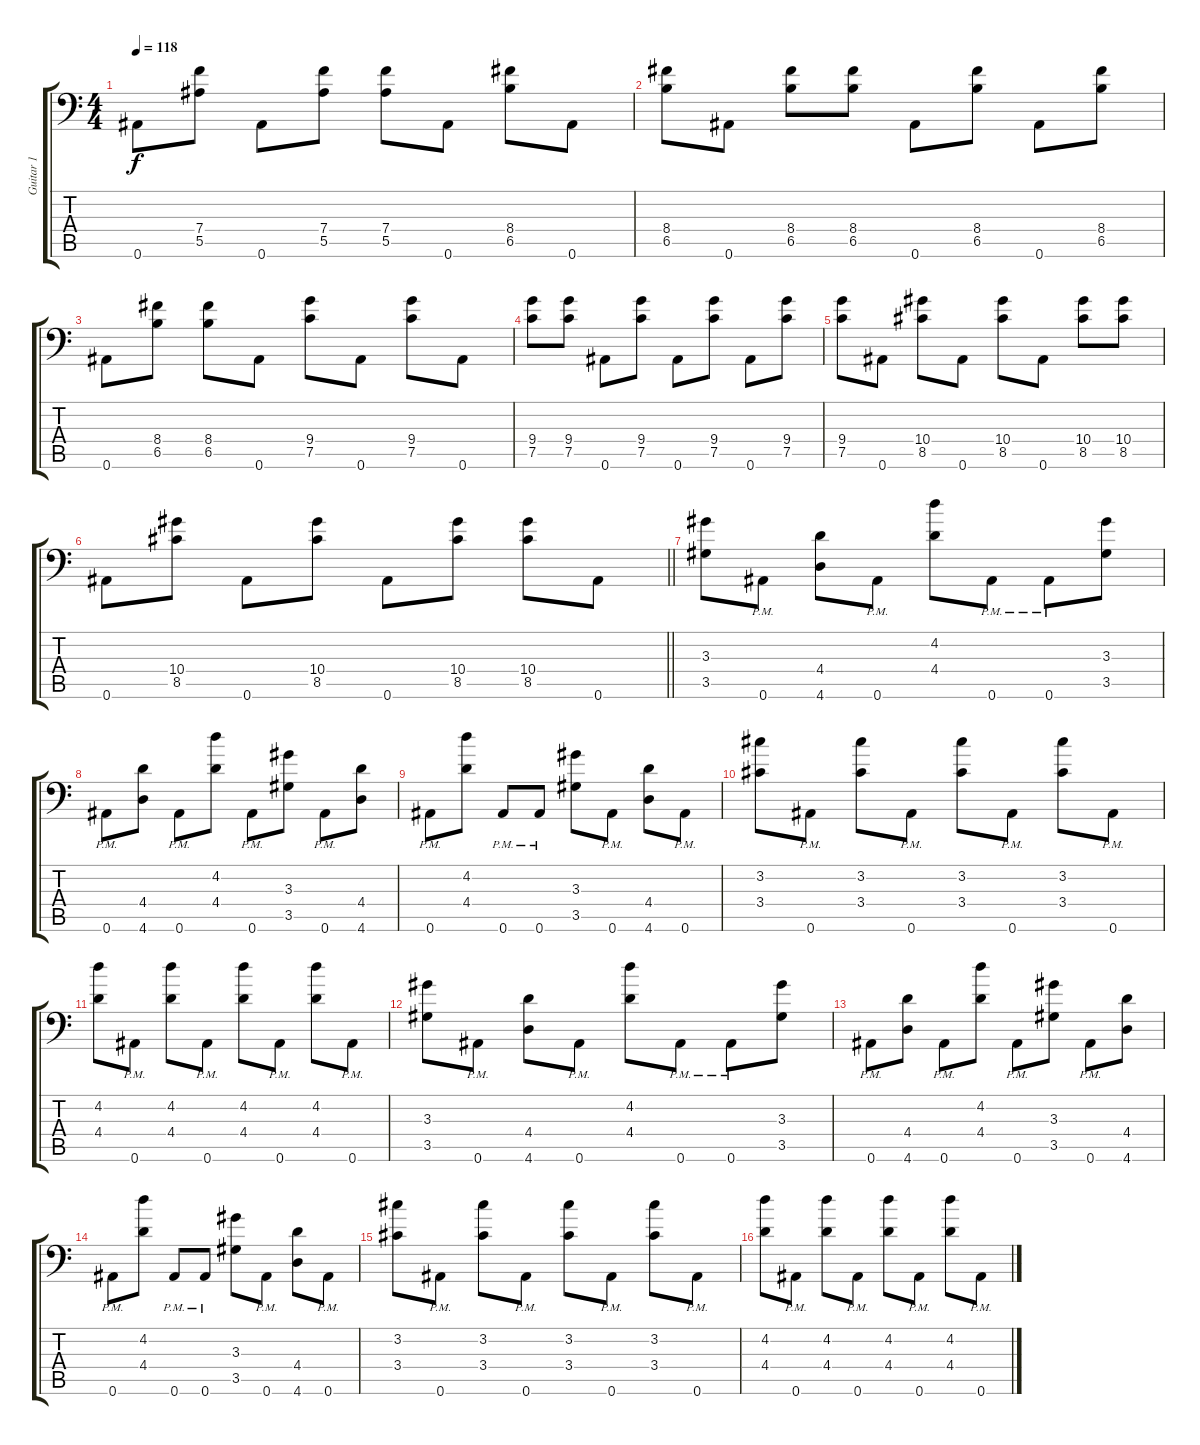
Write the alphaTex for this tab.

\track ("Guitar 1" "Guitar 1") {instrument electricguitarjazz}
\staff {score tabs}
\tuning (D4 Bb3 F3 Bb2 F2 Bb1) {hide}
\ts (4 4)
\tempo 118
\clef f4
\ks c
0.6.8{dy f} (7.4 5.5).8 0.6.8 (7.4 5.5).8 (7.4 5.5).8 0.6.8 (8.4 6.5).8 0.6.8 |
(8.4 6.5).8 0.6.8 (8.4 6.5).8 (8.4 6.5).8 0.6.8 (8.4 6.5).8 0.6.8 (8.4 6.5).8 |
0.6.8 (8.4 6.5).8 (8.4 6.5).8 0.6.8 (9.4 7.5).8 0.6.8 (9.4 7.5).8 0.6.8 |
(9.4 7.5).8 (9.4 7.5).8 0.6.8 (9.4 7.5).8 0.6.8 (9.4 7.5).8 0.6.8 (9.4 7.5).8 |
(9.4 7.5).8 0.6.8 (10.4 8.5).8 0.6.8 (10.4 8.5).8 0.6.8 (10.4 8.5).8 (10.4 8.5).8 |
\barLineRight lightlight
0.6.8 (10.4 8.5).8 0.6.8 (10.4 8.5).8 0.6.8 (10.4 8.5).8 (10.4 8.5).8 0.6.8 |
(3.3 3.5).8 0.6{pm}.8 (4.4 4.6).8 0.6{pm}.8 (4.2 4.4).8 0.6{pm}.8 0.6{pm}.8 (3.3 3.5).8 |
0.6{pm}.8 (4.4 4.6).8 0.6{pm}.8 (4.2 4.4).8 0.6{pm}.8 (3.3 3.5).8 0.6{pm}.8 (4.4 4.6).8 |
0.6{pm}.8 (4.2 4.4).8 0.6{pm}.8 0.6{pm}.8 (3.3 3.5).8 0.6{pm}.8 (4.4 4.6).8 0.6{pm}.8 |
(3.2 3.4).8 0.6{pm}.8 (3.2 3.4).8 0.6{pm}.8 (3.2 3.4).8 0.6{pm}.8 (3.2 3.4).8 0.6{pm}.8 |
(4.2 4.4).8 0.6{pm}.8 (4.2 4.4).8 0.6{pm}.8 (4.2 4.4).8 0.6{pm}.8 (4.2 4.4).8 0.6{pm}.8 |
(3.3 3.5).8 0.6{pm}.8 (4.4 4.6).8 0.6{pm}.8 (4.2 4.4).8 0.6{pm}.8 0.6{pm}.8 (3.3 3.5).8 |
0.6{pm}.8 (4.4 4.6).8 0.6{pm}.8 (4.2 4.4).8 0.6{pm}.8 (3.3 3.5).8 0.6{pm}.8 (4.4 4.6).8 |
0.6{pm}.8 (4.2 4.4).8 0.6{pm}.8 0.6{pm}.8 (3.3 3.5).8 0.6{pm}.8 (4.4 4.6).8 0.6{pm}.8 |
(3.2 3.4).8 0.6{pm}.8 (3.2 3.4).8 0.6{pm}.8 (3.2 3.4).8 0.6{pm}.8 (3.2 3.4).8 0.6{pm}.8 |
(4.2 4.4).8 0.6{pm}.8 (4.2 4.4).8 0.6{pm}.8 (4.2 4.4).8 0.6{pm}.8 (4.2 4.4).8 0.6{pm}.8
